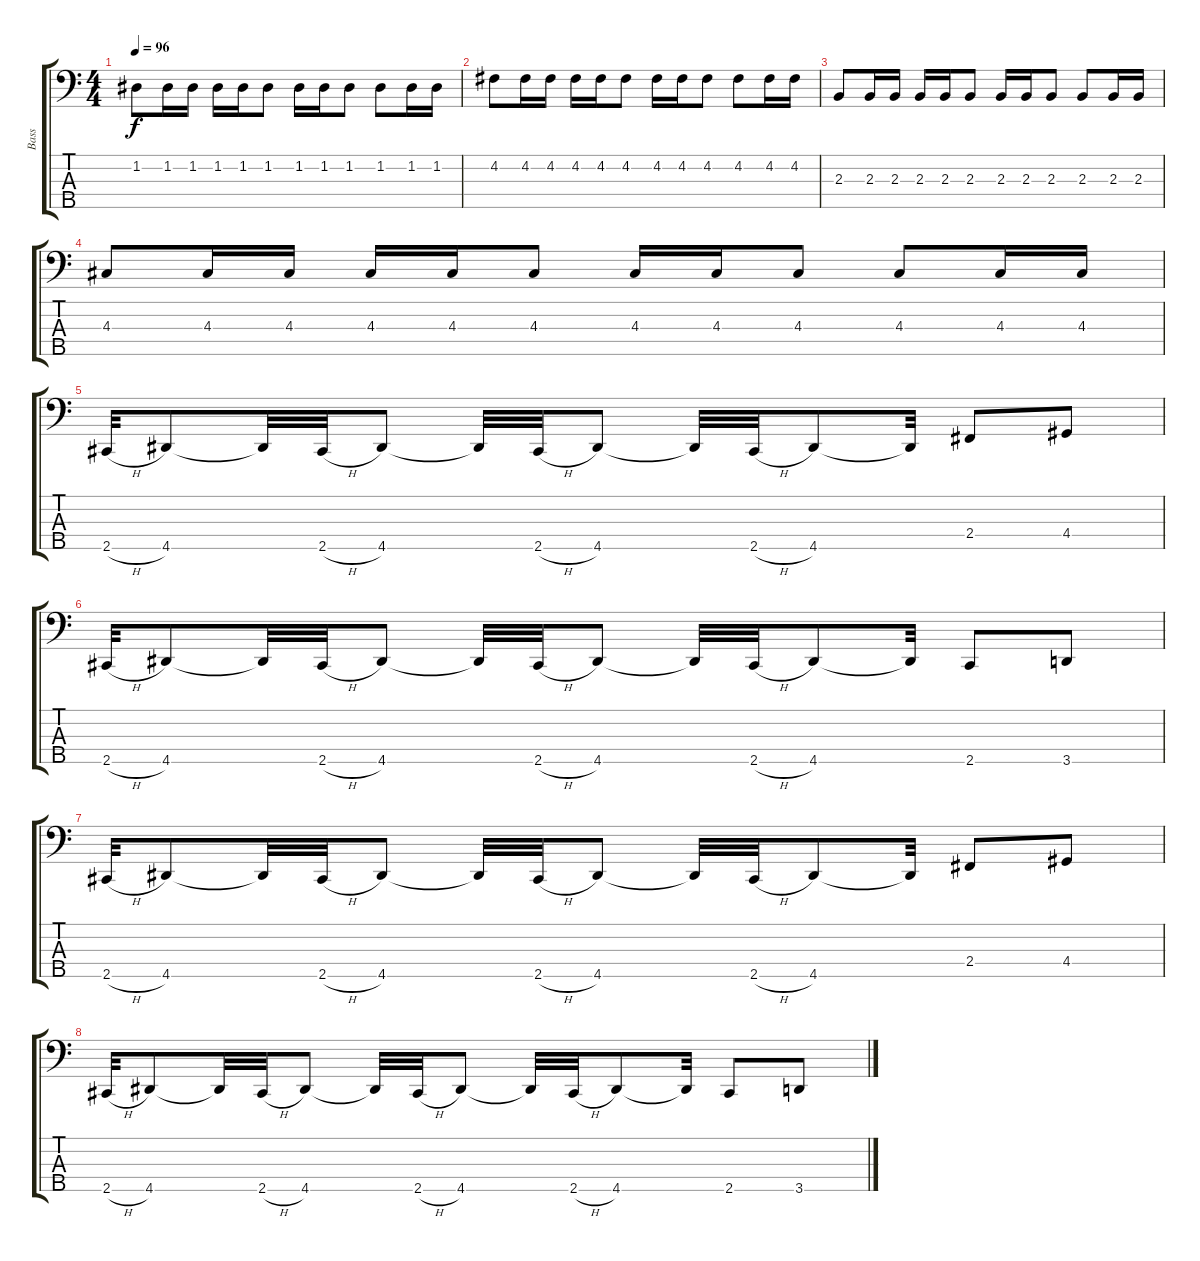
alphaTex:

\track ("Bass" "Bass") {instrument electricbassfinger}
\staff {score tabs}
\tuning (G2 D2 A1 E1 B0) {hide}
\ts (4 4)
\tempo 96
\clef f4
\ks c
1.2.8{dy f} 1.2.16 1.2.16 1.2.16 1.2.16 1.2.8 1.2.16 1.2.16 1.2.8 1.2.8 1.2.16 1.2.16 |
4.2.8 4.2.16 4.2.16 4.2.16 4.2.16 4.2.8 4.2.16 4.2.16 4.2.8 4.2.8 4.2.16 4.2.16 |
2.3.8 2.3.16 2.3.16 2.3.16 2.3.16 2.3.8 2.3.16 2.3.16 2.3.8 2.3.8 2.3.16 2.3.16 |
4.3.8 4.3.16 4.3.16 4.3.16 4.3.16 4.3.8 4.3.16 4.3.16 4.3.8 4.3.8 4.3.16 4.3.16 |
2.5{h}.32 4.5.8 4.5{t}.32 2.5{h}.32 4.5.8 4.5{t}.32 2.5{h}.32 4.5.8 4.5{t}.32 2.5{h}.32 4.5.8 4.5{t}.32 2.4.8 4.4.8 |
2.5{h}.32 4.5.8 4.5{t}.32 2.5{h}.32 4.5.8 4.5{t}.32 2.5{h}.32 4.5.8 4.5{t}.32 2.5{h}.32 4.5.8 4.5{t}.32 2.5.8 3.5.8 |
2.5{h}.32 4.5.8 4.5{t}.32 2.5{h}.32 4.5.8 4.5{t}.32 2.5{h}.32 4.5.8 4.5{t}.32 2.5{h}.32 4.5.8 4.5{t}.32 2.4.8 4.4.8 |
2.5{h}.32 4.5.8 4.5{t}.32 2.5{h}.32 4.5.8 4.5{t}.32 2.5{h}.32 4.5.8 4.5{t}.32 2.5{h}.32 4.5.8 4.5{t}.32 2.5.8 3.5.8
